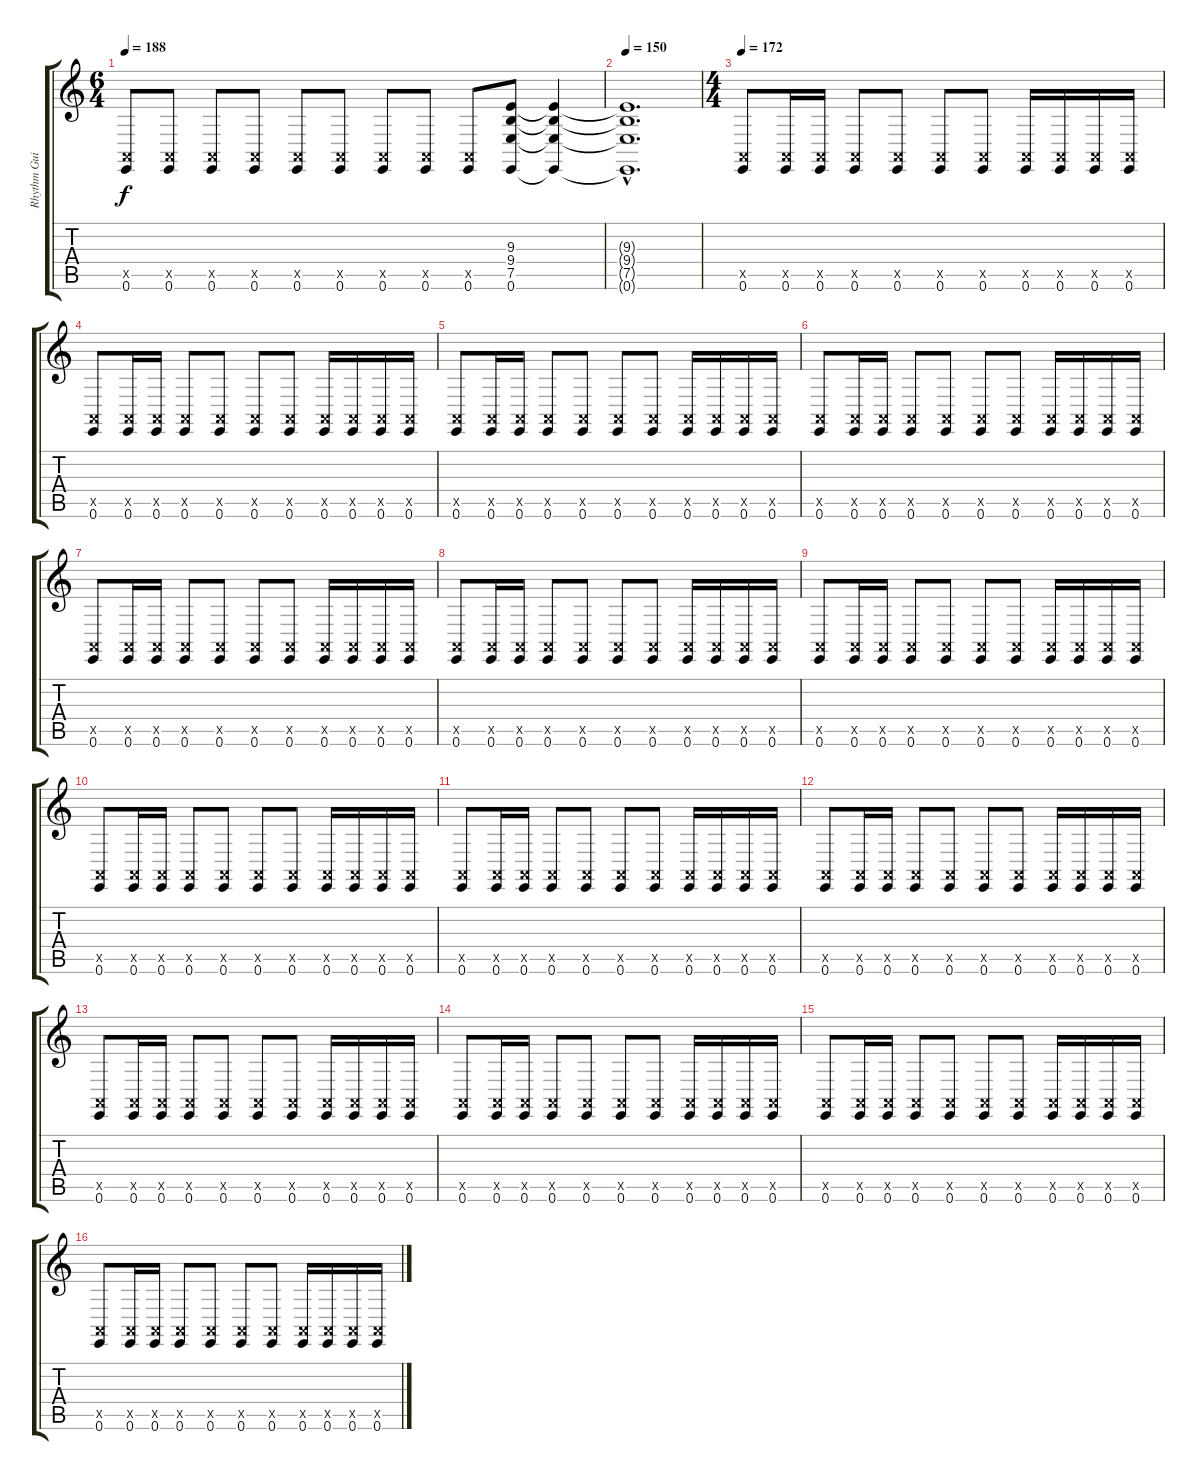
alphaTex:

\track ("Rhythm Guitar 2" "Rhythm Gui") {instrument lead1square}
\staff {score tabs}
\tuning (E4 B3 G3 D3 A2 E2) {hide}
\ts (6 4)
\tempo 188
\clef g2
\ks c
(0.5{x} 0.6).8{dy f} (0.5{x} 0.6).8 (0.5{x} 0.6).8 (0.5{x} 0.6).8 (0.5{x} 0.6).8 (0.5{x} 0.6).8 (0.5{x} 0.6).8 (0.5{x} 0.6).8 (0.5{x} 0.6).8 (9.3 9.4 7.5 0.6).8 (9.3{t} 9.4{t} 7.5{t} 0.6{t}).4 |
\tempo 150
(9.3{hac t} 9.4{hac t} 7.5{hac t} 0.6{hac t}).1{d} |
\ts (4 4)
\tempo 172
(0.5{x} 0.6).8 (0.5{x} 0.6).16 (0.5{x} 0.6).16 (0.5{x} 0.6).8 (0.5{x} 0.6).8 (0.5{x} 0.6).8 (0.5{x} 0.6).8 (0.5{x} 0.6).16 (0.5{x} 0.6).16 (0.5{x} 0.6).16 (0.5{x} 0.6).16 |
(0.5{x} 0.6).8 (0.5{x} 0.6).16 (0.5{x} 0.6).16 (0.5{x} 0.6).8 (0.5{x} 0.6).8 (0.5{x} 0.6).8 (0.5{x} 0.6).8 (0.5{x} 0.6).16 (0.5{x} 0.6).16 (0.5{x} 0.6).16 (0.5{x} 0.6).16 |
(0.5{x} 0.6).8 (0.5{x} 0.6).16 (0.5{x} 0.6).16 (0.5{x} 0.6).8 (0.5{x} 0.6).8 (0.5{x} 0.6).8 (0.5{x} 0.6).8 (0.5{x} 0.6).16 (0.5{x} 0.6).16 (0.5{x} 0.6).16 (0.5{x} 0.6).16 |
(0.5{x} 0.6).8 (0.5{x} 0.6).16 (0.5{x} 0.6).16 (0.5{x} 0.6).8 (0.5{x} 0.6).8 (0.5{x} 0.6).8 (0.5{x} 0.6).8 (0.5{x} 0.6).16 (0.5{x} 0.6).16 (0.5{x} 0.6).16 (0.5{x} 0.6).16 |
(0.5{x} 0.6).8 (0.5{x} 0.6).16 (0.5{x} 0.6).16 (0.5{x} 0.6).8 (0.5{x} 0.6).8 (0.5{x} 0.6).8 (0.5{x} 0.6).8 (0.5{x} 0.6).16 (0.5{x} 0.6).16 (0.5{x} 0.6).16 (0.5{x} 0.6).16 |
(0.5{x} 0.6).8 (0.5{x} 0.6).16 (0.5{x} 0.6).16 (0.5{x} 0.6).8 (0.5{x} 0.6).8 (0.5{x} 0.6).8 (0.5{x} 0.6).8 (0.5{x} 0.6).16 (0.5{x} 0.6).16 (0.5{x} 0.6).16 (0.5{x} 0.6).16 |
(0.5{x} 0.6).8 (0.5{x} 0.6).16 (0.5{x} 0.6).16 (0.5{x} 0.6).8 (0.5{x} 0.6).8 (0.5{x} 0.6).8 (0.5{x} 0.6).8 (0.5{x} 0.6).16 (0.5{x} 0.6).16 (0.5{x} 0.6).16 (0.5{x} 0.6).16 |
(0.5{x} 0.6).8 (0.5{x} 0.6).16 (0.5{x} 0.6).16 (0.5{x} 0.6).8 (0.5{x} 0.6).8 (0.5{x} 0.6).8 (0.5{x} 0.6).8 (0.5{x} 0.6).16 (0.5{x} 0.6).16 (0.5{x} 0.6).16 (0.5{x} 0.6).16 |
(0.5{x} 0.6).8 (0.5{x} 0.6).16 (0.5{x} 0.6).16 (0.5{x} 0.6).8 (0.5{x} 0.6).8 (0.5{x} 0.6).8 (0.5{x} 0.6).8 (0.5{x} 0.6).16 (0.5{x} 0.6).16 (0.5{x} 0.6).16 (0.5{x} 0.6).16 |
(0.5{x} 0.6).8 (0.5{x} 0.6).16 (0.5{x} 0.6).16 (0.5{x} 0.6).8 (0.5{x} 0.6).8 (0.5{x} 0.6).8 (0.5{x} 0.6).8 (0.5{x} 0.6).16 (0.5{x} 0.6).16 (0.5{x} 0.6).16 (0.5{x} 0.6).16 |
(0.5{x} 0.6).8 (0.5{x} 0.6).16 (0.5{x} 0.6).16 (0.5{x} 0.6).8 (0.5{x} 0.6).8 (0.5{x} 0.6).8 (0.5{x} 0.6).8 (0.5{x} 0.6).16 (0.5{x} 0.6).16 (0.5{x} 0.6).16 (0.5{x} 0.6).16 |
(0.5{x} 0.6).8 (0.5{x} 0.6).16 (0.5{x} 0.6).16 (0.5{x} 0.6).8 (0.5{x} 0.6).8 (0.5{x} 0.6).8 (0.5{x} 0.6).8 (0.5{x} 0.6).16 (0.5{x} 0.6).16 (0.5{x} 0.6).16 (0.5{x} 0.6).16 |
(0.5{x} 0.6).8 (0.5{x} 0.6).16 (0.5{x} 0.6).16 (0.5{x} 0.6).8 (0.5{x} 0.6).8 (0.5{x} 0.6).8 (0.5{x} 0.6).8 (0.5{x} 0.6).16 (0.5{x} 0.6).16 (0.5{x} 0.6).16 (0.5{x} 0.6).16 |
(0.5{x} 0.6).8 (0.5{x} 0.6).16 (0.5{x} 0.6).16 (0.5{x} 0.6).8 (0.5{x} 0.6).8 (0.5{x} 0.6).8 (0.5{x} 0.6).8 (0.5{x} 0.6).16 (0.5{x} 0.6).16 (0.5{x} 0.6).16 (0.5{x} 0.6).16
